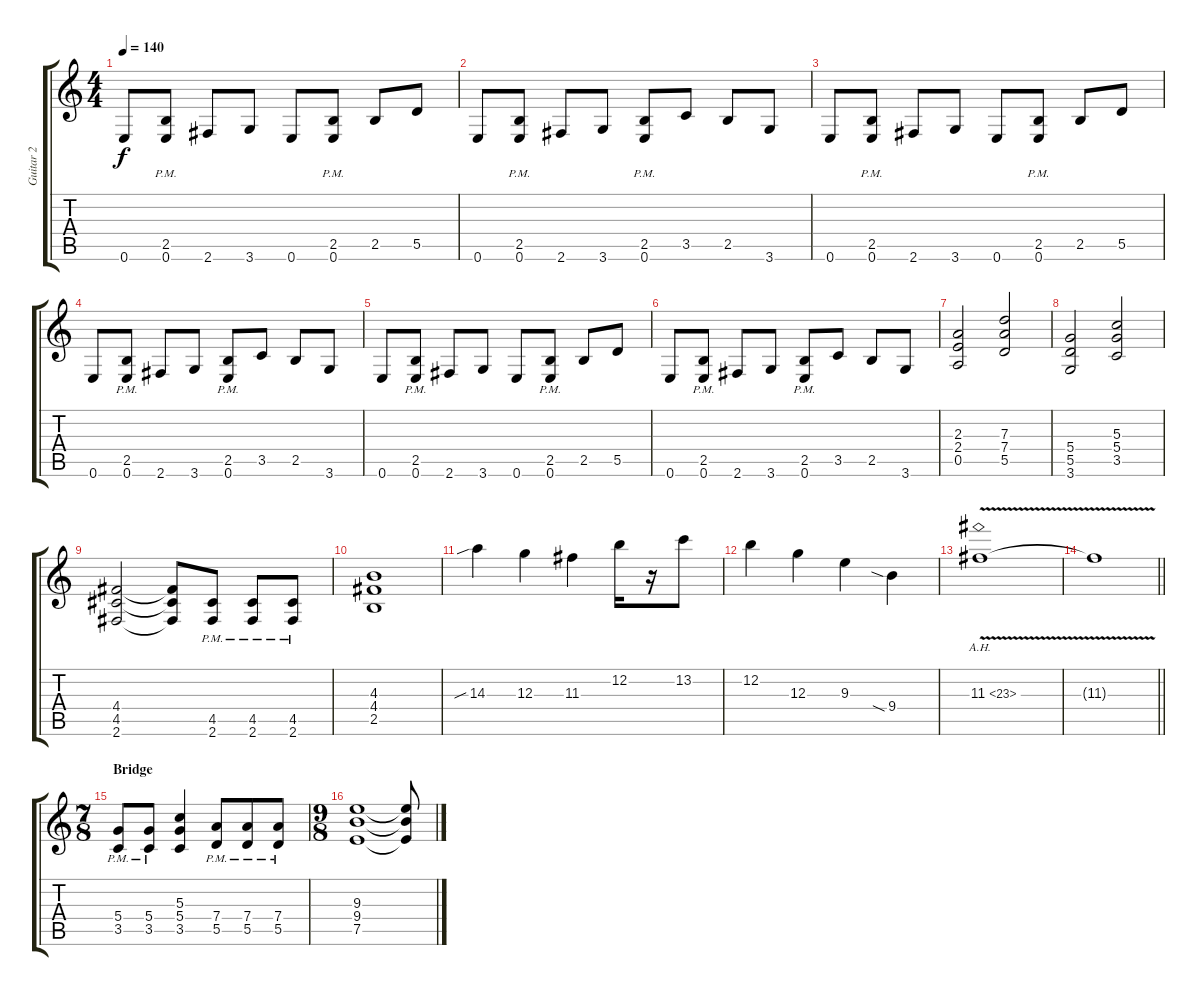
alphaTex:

\track ("Guitar 2" "Guitar 2") {instrument distortionguitar}
\staff {score tabs}
\tuning (E4 B3 G3 D3 A2 E2) {hide}
\ts (4 4)
\tempo 140
\clef g2
\ks c
0.6.8{dy f} (2.5{pm} 0.6{pm}).8 2.6.8 3.6.8 0.6.8 (2.5{pm} 0.6{pm}).8 2.5.8 5.5.8 |
0.6.8 (2.5{pm} 0.6{pm}).8 2.6.8 3.6.8 (2.5{pm} 0.6{pm}).8 3.5.8 2.5.8 3.6.8 |
0.6.8 (2.5{pm} 0.6{pm}).8 2.6.8 3.6.8 0.6.8 (2.5{pm} 0.6{pm}).8 2.5.8 5.5.8 |
0.6.8 (2.5{pm} 0.6{pm}).8 2.6.8 3.6.8 (2.5{pm} 0.6{pm}).8 3.5.8 2.5.8 3.6.8 |
0.6.8 (2.5{pm} 0.6{pm}).8 2.6.8 3.6.8 0.6.8 (2.5{pm} 0.6{pm}).8 2.5.8 5.5.8 |
0.6.8 (2.5{pm} 0.6{pm}).8 2.6.8 3.6.8 (2.5{pm} 0.6{pm}).8 3.5.8 2.5.8 3.6.8 |
(2.3 2.4 0.5).2 (7.3 7.4 5.5).2 |
(5.4 5.5 3.6).2 (5.3 5.4 3.5).2 |
(4.4 4.5 2.6).2 (4.4{t} 4.5{t} 2.6{t}).8 (4.5{pm} 2.6{pm}).8 (4.5{pm} 2.6{pm}).8 (4.5{pm} 2.6{pm}).8 |
(4.3 4.4 2.5).1 |
14.3{sib}.4 12.3.4 11.3.4 12.2.16 r.16 13.2.8 |
12.2.4 12.3.4 9.3.4 9.4{sia}.4 |
11.3{ah 12 v}.1 |
\barLineRight lightlight
11.3{t}.1 |
\ts (7 8)
\section ("" "Bridge")
(5.4{pm} 3.5{pm}).8 (5.4{pm} 3.5{pm}).8 (5.3 5.4 3.5).4 (7.4{pm} 5.5{pm}).8 (7.4{pm} 5.5{pm}).8 (7.4{pm} 5.5{pm}).8 |
\ts (9 8)
(9.3 9.4 7.5).1 (9.3{t} 9.4{t} 7.5{t}).8
